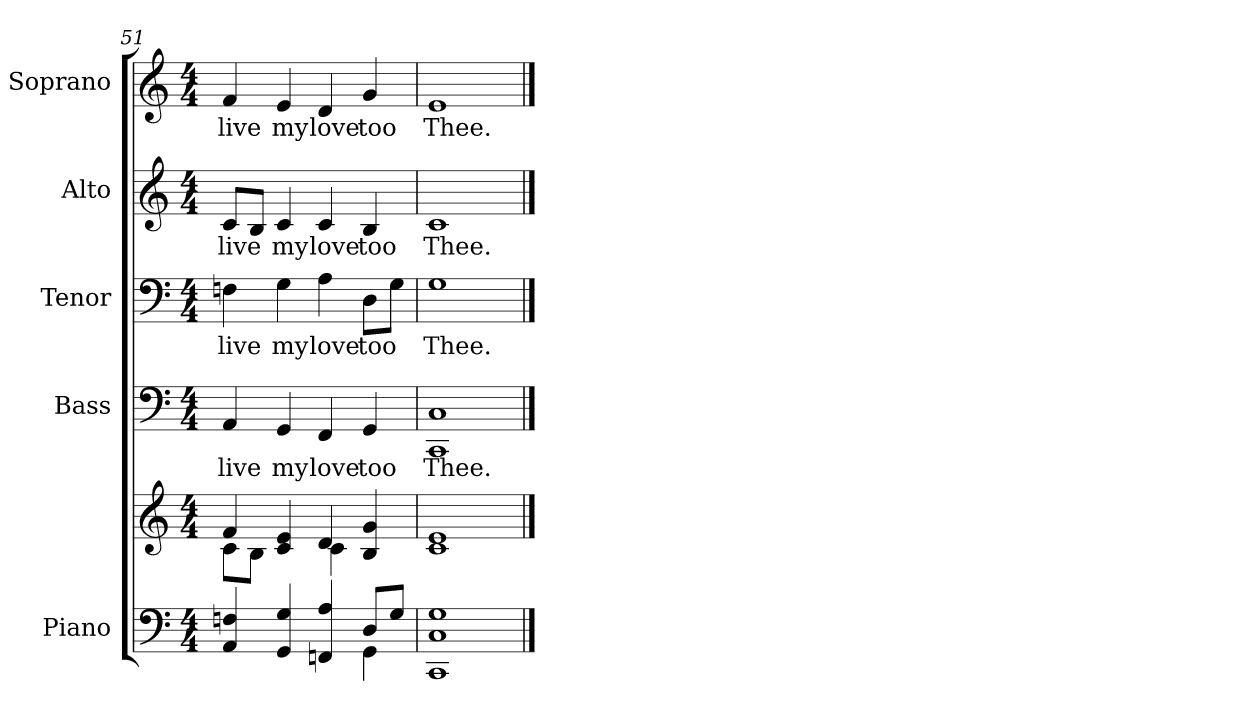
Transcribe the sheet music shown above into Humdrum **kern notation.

**kern	**kern	**kern	**text	**kern	**text	**kern	**text	**kern	**text
*part5	*part5	*part4	*part4	*part3	*part3	*part2	*part2	*part1	*part1
*staff6	*staff5	*staff4	*staff4	*staff3	*staff3	*staff2	*staff2	*staff1	*staff1
*I"Piano	*	*I"Bass	*	*I"Tenor	*	*I"Alto	*	*I"Soprano	*
*I'Pno.	*	*I'B.	*	*I'T.	*	*I'A.	*	*I'S.	*
*clefF4	*clefG2	*clefF4	*	*clefF4	*	*clefG2	*	*clefG2	*
*k[]	*k[]	*k[]	*	*k[]	*	*k[]	*	*k[]	*
*C:	*C:	*C:	*	*C:	*	*C:	*	*C:	*
*M4/4	*M4/4	*M4/4	*	*M4/4	*	*M4/4	*	*M4/4	*
=51	=51	=51	=51	=51	=51	=51	=51	=51	=51
*^	*^	*	*	*	*	*	*	*	*
!	!	!	!	!	!LO:LY:b:color=#000000	!	!	!	!	!	!
!	!	!	!	!	!	!	!LO:LY:b:color=#000000	!	!	!	!
!	!	!	!	!	!	!	!	!	!LO:LY:b:color=#000000	!	!
!	!	!	!	!	!	!	!	!	!	!	!LO:LY:b:color=#000000
4AAi/ 4Fni	2ryy	4fi/	8ci\L	4AAi/	-live	4Fni\	-live	8ci/L	-live	4fi/	-live
.	.	.	8Bi\J	.	.	.	.	8Bi/J	.	.	.
!	!	!	!	!	!LO:LY:b:color=#000000	!	!	!	!	!	!
!	!	!	!	!	!	!	!LO:LY:b:color=#000000	!	!	!	!
!	!	!	!	!	!	!	!	!	!LO:LY:b:color=#000000	!	!
*	*	*	*	*	*	*	*	*	*	*MM90	*
!	!	!	!	!	!	!	!	!	!	!	!LO:LY:b:color=#000000
4GGi/ 4Gi	.	4ci/ 4ei	4ryy	4GGi/	my	4Gi\	my	4ci/	my	4ei/	my
!	!	!	!	!	!LO:LY:b:color=#000000	!	!	!	!	!	!
!	!	!	!	!	!	!	!LO:LY:b:color=#000000	!	!	!	!
!	!	!	!	!	!	!	!	!	!LO:LY:b:color=#000000	!	!
!	!	!	!	!	!	!	!	!	!	!	!LO:LY:b:color=#000000
4FFni/ 4Ai	4ryy	4di/	4ci\	4FFi/	love	4Ai\	love	4ci/	love	4di/	love
!	!	!	!	!	!LO:LY:b:color=#000000	!	!	!	!	!	!
!	!	!	!	!	!	!	!LO:LY:b:color=#000000	!	!	!	!
!	!	!	!	!	!	!	!	!	!LO:LY:b:color=#000000	!	!
!	!	!	!	!	!	!	!	!	!	!	!LO:LY:b:color=#000000
8Di/L	4GGi\	4Bi/ 4gi	4ryy	4GGi/	too	8Di\L	too	4Bi/	too	4gi/	too
8Gi/J	.	.	.	.	.	8Gi\J	.	.	.	.	.
*v	*v	*	*	*	*	*	*	*	*	*	*
*	*v	*v	*	*	*	*	*	*	*	*
!!LO:PB:g=z
=52	=52	=52	=52	=52	=52	=52	=52	=52	=52
!	!	!	!LO:LY:b:color=#000000	!	!	!	!	!	!
!	!	!	!	!	!LO:LY:b:color=#000000	!	!	!	!
!	!	!	!	!	!	!	!LO:LY:b:color=#000000	!	!
!	!	!	!	!	!	!	!	!	!LO:LY:b:color=#000000
1CCi 1Ci 1Gi	1ci 1ei	1CCi 1Ci	Thee.	1Gi	Thee.	1ci	Thee.	1ei	Thee.
==	==	==	==	==	==	==	==	==	==
*-	*-	*-	*-	*-	*-	*-	*-	*-	*-
